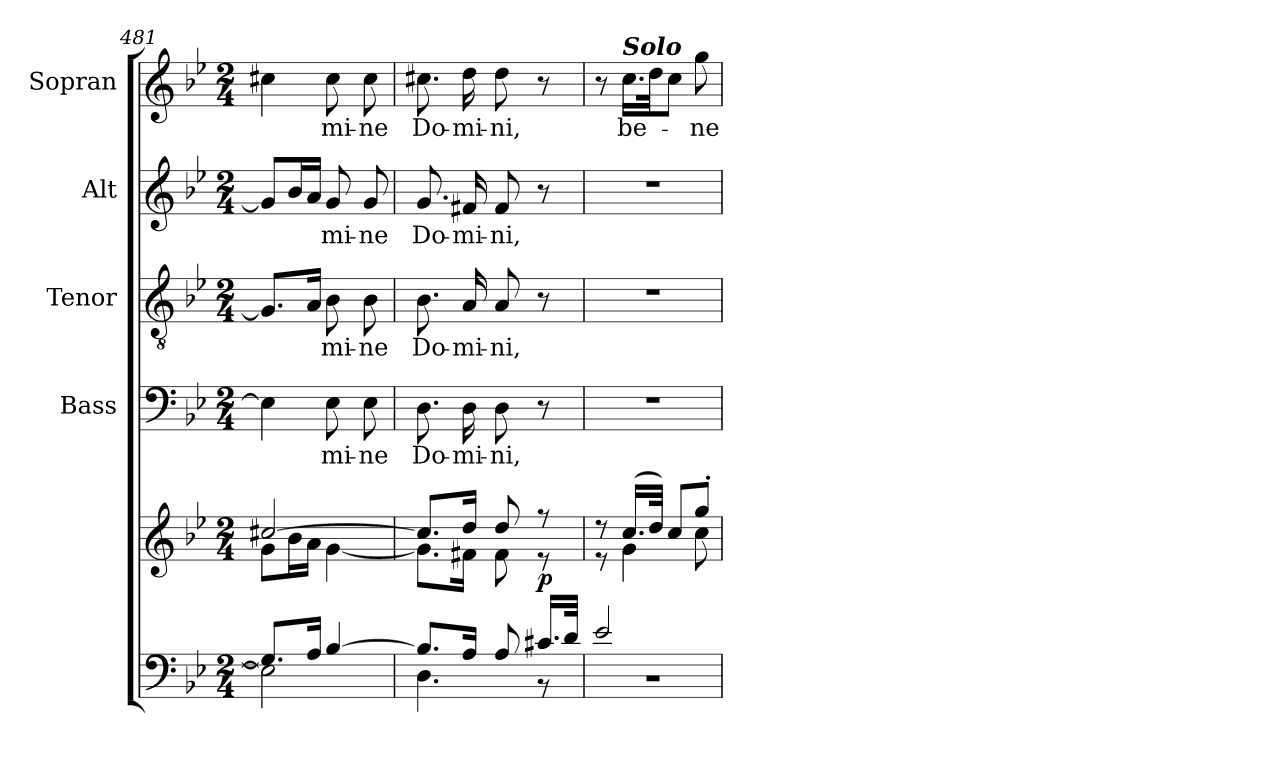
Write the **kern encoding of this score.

**kern	**kern	**dynam	**kern	**text	**kern	**text	**kern	**text	**kern	**text
*part5	*part5	*part5	*part4	*part4	*part3	*part3	*part2	*part2	*part1	*part1
*staff6	*staff5	*staff5/6	*staff4	*staff4	*staff3	*staff3	*staff2	*staff2	*staff1	*staff1
*	*	*	*I"Bass	*	*I"Tenor	*	*I"Alt	*	*I"Sopran	*
*	*	*	*I'B.	*	*I'T.	*	*I'A.	*	*I'S.	*
*clefF4	*clefG2	*	*clefF4	*	*clefGv2	*	*clefG2	*	*clefG2	*
*k[b-e-]	*k[b-e-]	*	*k[b-e-]	*	*k[b-e-]	*	*k[b-e-]	*	*k[b-e-]	*
*B-:	*B-:	*	*B-:	*	*B-:	*	*B-:	*	*B-:	*
*M2/4	*M2/4	*	*M2/4	*	*M2/4	*	*M2/4	*	*M2/4	*
=481	=481	=481	=481	=481	=481	=481	=481	=481	=481	=481
*^	*^	*	*	*	*	*	*	*	*	*
8.G/L]	2E-\]	[>2cc#X/	8g\L	.	4E-\]	.	8.G/L]	.	8g/L]	.	4cc#X\	.
.	.	.	16b-\L	.	.	.	.	.	16b-/L	.	.	.
16A/Jk	.	.	16a\JJ	.	.	.	16A/Jk	.	16a/JJ	.	.	.
!	!	!	!	!	!	!LO:LY:b	!	!LO:LY:b	!	!LO:LY:b	!	!LO:LY:b
[>4B-/	.	.	[<4g\	.	8E-\	-mi-	8B-\	-mi-	8g/	-mi-	8cc#\	-mi-
!	!	!	!	!	!	!LO:LY:b	!	!LO:LY:b	!	!LO:LY:b	!	!LO:LY:b
.	.	.	.	.	8E-\	-ne	8B-\	-ne	8g/	-ne	8cc#\	-ne
=482	=482	=482	=482	=482	=482	=482	=482	=482	=482	=482	=482	=482
!	!	!	!	!	!	!LO:LY:b	!	!LO:LY:b	!	!LO:LY:b	!	!LO:LY:b
8.B-/L]	4.D\	8.cc#/L]	8.g\L]	.	8.D\	Do-	8.B-\	Do-	8.g/	Do-	8.cc#X\	Do-
!	!	!	!	!	!	!LO:LY:b	!	!LO:LY:b	!	!LO:LY:b	!	!LO:LY:b
16A/Jk	.	16dd/Jk	16f#X\Jk	.	16D\	-mi-	16A/	-mi-	16f#X/	-mi-	16dd\	-mi-
!	!	!	!	!	!	!LO:LY:b	!	!LO:LY:b	!	!LO:LY:b	!	!LO:LY:b
8A/	.	8dd/	8f#\	.	8D\	-ni,	8A/	-ni,	8f#/	-ni,	8dd\	-ni,
!	!	!	!	!LO:DY:b	!	!	!	!	!	!	!	!
16.c#X/LL	8r	8r	8r	p	8r	.	8r	.	8r	.	8r	.
32d/JJk	.	.	.	.	.	.	.	.	.	.	.	.
=483	=483	=483	=483	=483	=483	=483	=483	=483	=483	=483	=483	=483
2e-/	2r	8r	8r	.	2r	.	2r	.	2r	.	8r	.
!	!	!	!	!	!	!	!	!	!	!	!LO:TX:a:Bi:t=Solo	!
!	!	!	!	!	!	!	!	!	!	!	!	!LO:LY:b
.	.	(>16.cc/LL	4g\	.	.	.	.	.	.	.	16.cc\LL	be-
.	.	32dd/JJk)	.	.	.	.	.	.	.	.	32dd\Jk	.
.	.	8cc/L	.	.	.	.	.	.	.	.	8cc\J	.
!	!	!	!	!	!	!	!	!	!	!	!	!LO:LY:b
.	.	8gg'>/J	8cc\	.	.	.	.	.	.	.	8gg\	-ne-
*v	*v	*	*	*	*	*	*	*	*	*	*	*
*	*v	*v	*	*	*	*	*	*	*	*	*
=	=	=	=	=	=	=	=	=	=	=
*-	*-	*-	*-	*-	*-	*-	*-	*-	*-	*-
